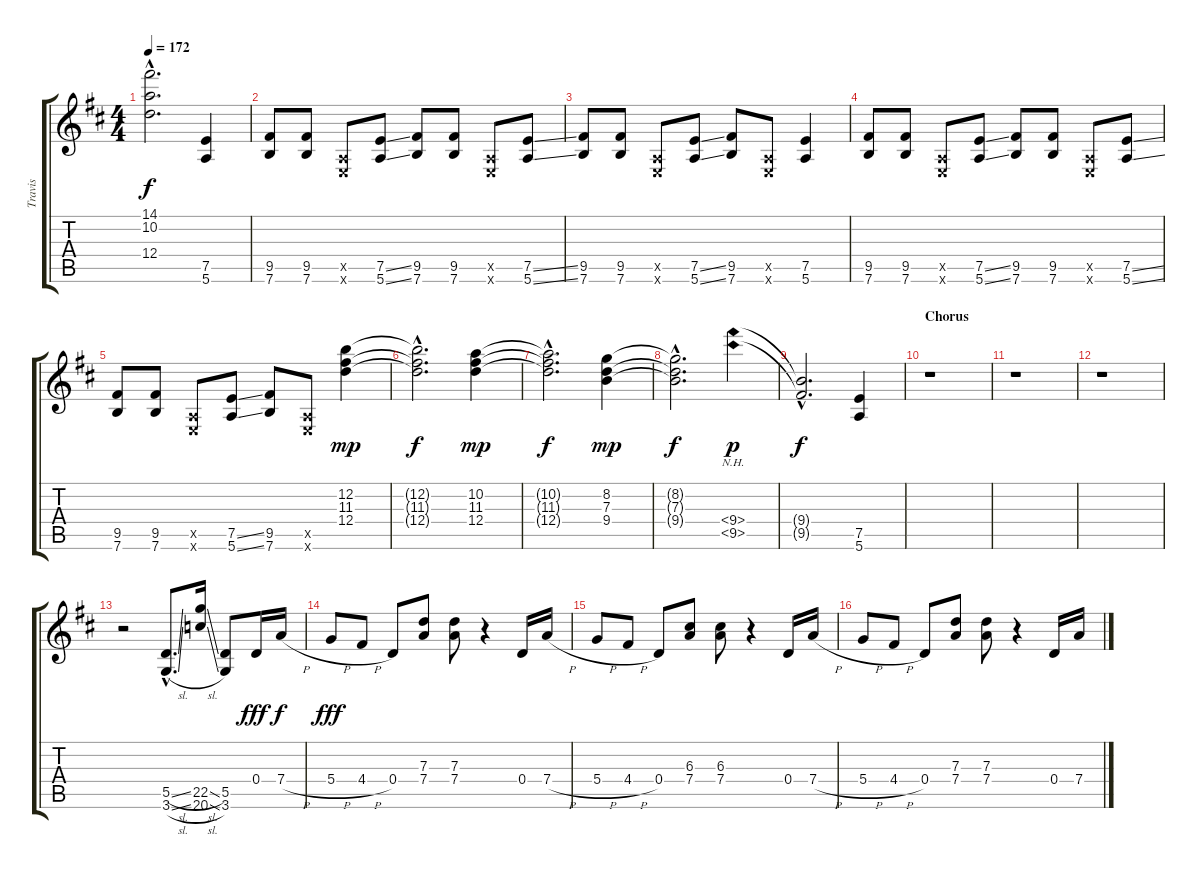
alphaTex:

\track ("Travis" "Travis") {instrument distortionguitar}
\staff {score tabs}
\tuning (E4 B3 G3 D3 A2 E2) {hide}
\ts (4 4)
\tempo 172
\clef g2
\ks d
(14.1{hac t} 10.2{hac t} 12.4{hac t}).2{d dy f} (7.5 5.6).4 |
(9.5 7.6).8 (9.5 7.6).8 (0.5{x} 0.6{x}).8 (7.5{ss} 5.6{ss}).8 (9.5 7.6).8 (9.5 7.6).8 (0.5{x} 0.6{x}).8 (7.5{ss} 5.6{ss}).8 |
(9.5 7.6).8 (9.5 7.6).8 (0.5{x} 0.6{x}).8 (7.5{ss} 5.6{ss}).8 (9.5 7.6).8 (0.5{x} 0.6{x}).8 (7.5 5.6).4 |
(9.5 7.6).8 (9.5 7.6).8 (0.5{x} 0.6{x}).8 (7.5{ss} 5.6{ss}).8 (9.5 7.6).8 (9.5 7.6).8 (0.5{x} 0.6{x}).8 (7.5{ss} 5.6{ss}).8 |
(9.5 7.6).8 (9.5 7.6).8 (0.5{x} 0.6{x}).8 (7.5{ss} 5.6{ss}).8 (9.5 7.6).8 (0.5{x} 0.6{x}).8 (12.2 11.3 12.4).4{dy mp} |
(12.2{hac t} 11.3{hac t} 12.4{hac t}).2{d dy f} (10.2 11.3 12.4).4{dy mp} |
(10.2{hac t} 11.3{hac t} 12.4{hac t}).2{d dy f} (8.2 7.3 9.4).4{dy mp} |
(8.2{hac t} 7.3{hac t} 9.4{hac t}).2{d dy f} (9.4{nh} 9.5{nh}).4{dy p} |
(9.4{hac t} 9.5{hac t}).2{d dy f} (7.5 5.6).4 |
\section ("" "Chorus")
r.1 |
r.1 |
r.1 |
r.2 (5.5{sl hac} 3.6{sl hac}).8{d} (22.5{sl} 20.6{sl}).16 (5.5 3.6).8 0.4.16{dy fff} 7.4{h}.16{dy f} |
5.4{h}.8{dy fff} 4.4{h}.8 0.4.8 (7.3 7.4).8 (7.3 7.4).8 r.4 0.4.16 7.4{h}.16 |
5.4{h}.8 4.4{h}.8 0.4.8 (6.3 7.4).8 (6.3 7.4).8 r.4 0.4.16 7.4{h}.16 |
5.4{h}.8 4.4{h}.8 0.4.8 (7.3 7.4).8 (7.3 7.4).8 r.4 0.4.16 7.4{h}.16
